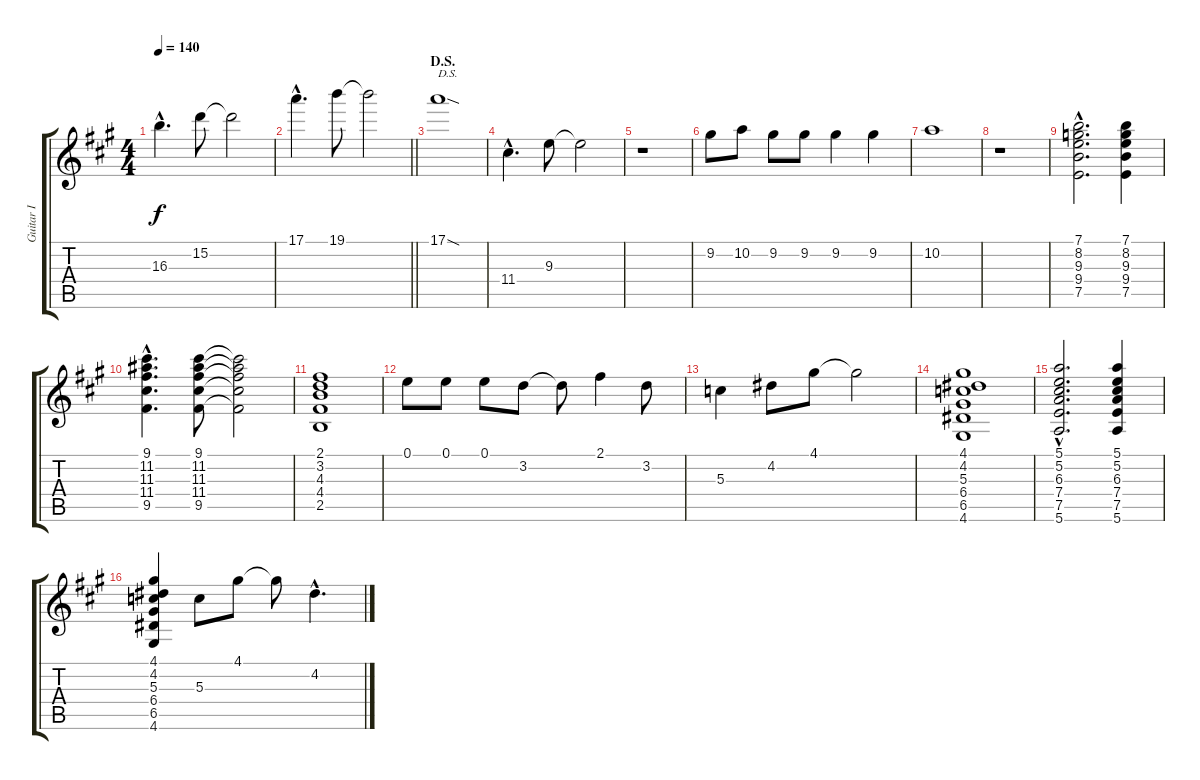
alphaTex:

\track ("Guitar I" "Guitar I") {instrument acousticguitarsteel}
\staff {score tabs}
\tuning (E4 B3 G3 D3 A2 E2) {hide}
\ts (4 4)
\tempo 140
\clef g2
\ks a
16.3{hac}.4{d dy f} 15.2.8 15.2{t}.2 |
\barLineRight lightlight
17.1{hac}.4{d} 19.1.8 19.1{t}.2 |
\section ("" "D.S.")
17.1{sod}.1{txt "D.S."} |
11.4{hac}.4{d volume 12} 9.3.8 9.3{t}.2 |
r.1 |
9.2.8 10.2.8 9.2.8 9.2.8 9.2.4 9.2.4 |
10.2.1 |
r.1 |
(7.1{hac} 8.2{hac} 9.3{hac} 9.4{hac} 7.5{hac}).2{d} (7.1 8.2 9.3 9.4 7.5).4 |
(9.1{hac} 11.2{hac} 11.3{hac} 11.4{hac} 9.5{hac}).4{d} (9.1 11.2 11.3 11.4 9.5).8 (9.1{t} 11.2{t} 11.3{t} 11.4{t} 9.5{t}).2 |
(2.1 3.2 4.3 4.4 2.5).1 |
0.1.8 0.1.8 0.1.8 3.2.8 3.2{t}.8 2.1.4 3.2.8 |
5.3.4 4.2.8 4.1.8 4.1{t}.2 |
(4.1 4.2 5.3 6.4 6.5 4.6).1 |
(5.1{hac} 5.2{hac} 6.3{hac} 7.4{hac} 7.5{hac} 5.6{hac}).2{d} (5.1 5.2 6.3 7.4 7.5 5.6).4 |
(4.1 4.2 5.3 6.4 6.5 4.6).4 5.3.8 4.1.8 4.1{t}.8 4.2{hac}.4{d}
